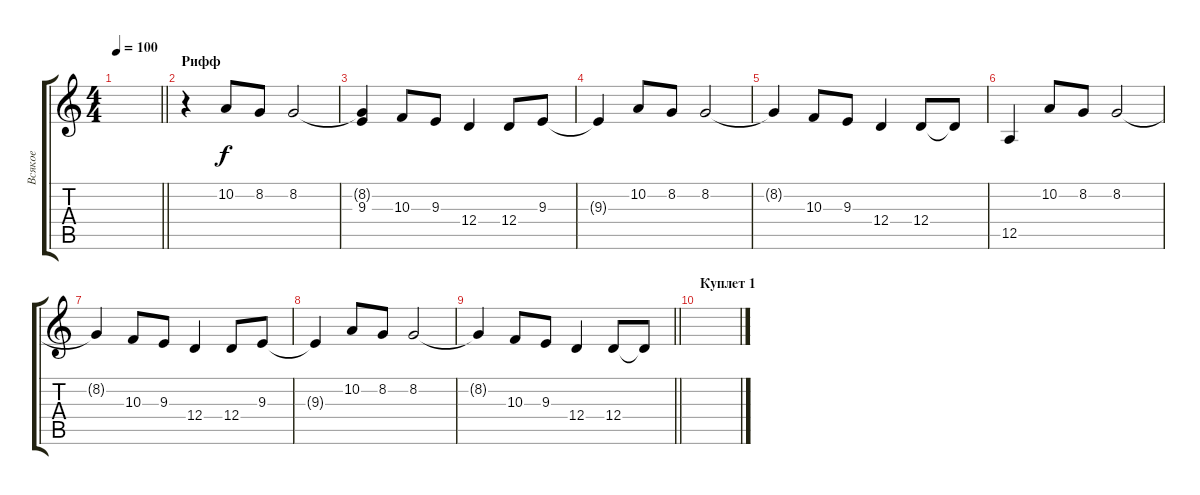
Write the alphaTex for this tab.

\track ("Всякое" "Всякое") {instrument harmonica}
\staff {score tabs}
\tuning (E4 B3 G3 D3 A2 E2) {hide}
\ts (4 4)
\tempo 100
\clef g2
\barLineRight lightlight
\ks c
|
\section ("" "Рифф")
r.4 10.2.8 8.2.8 8.2.2 |
(8.2{t} 9.3).4 10.3.8 9.3.8 12.4.4 12.4.8 9.3.8 |
9.3{t}.4 10.2.8 8.2.8 8.2.2 |
8.2{t}.4 10.3.8 9.3.8 12.4.4 12.4.8 12.4{t}.8 |
12.5.4 10.2.8 8.2.8 8.2.2 |
8.2{t}.4 10.3.8 9.3.8 12.4.4 12.4.8 9.3.8 |
9.3{t}.4 10.2.8 8.2.8 8.2.2 |
\barLineRight lightlight
8.2{t}.4 10.3.8 9.3.8 12.4.4 12.4.8 12.4{t}.8 |
\section ("" "Куплет 1")
